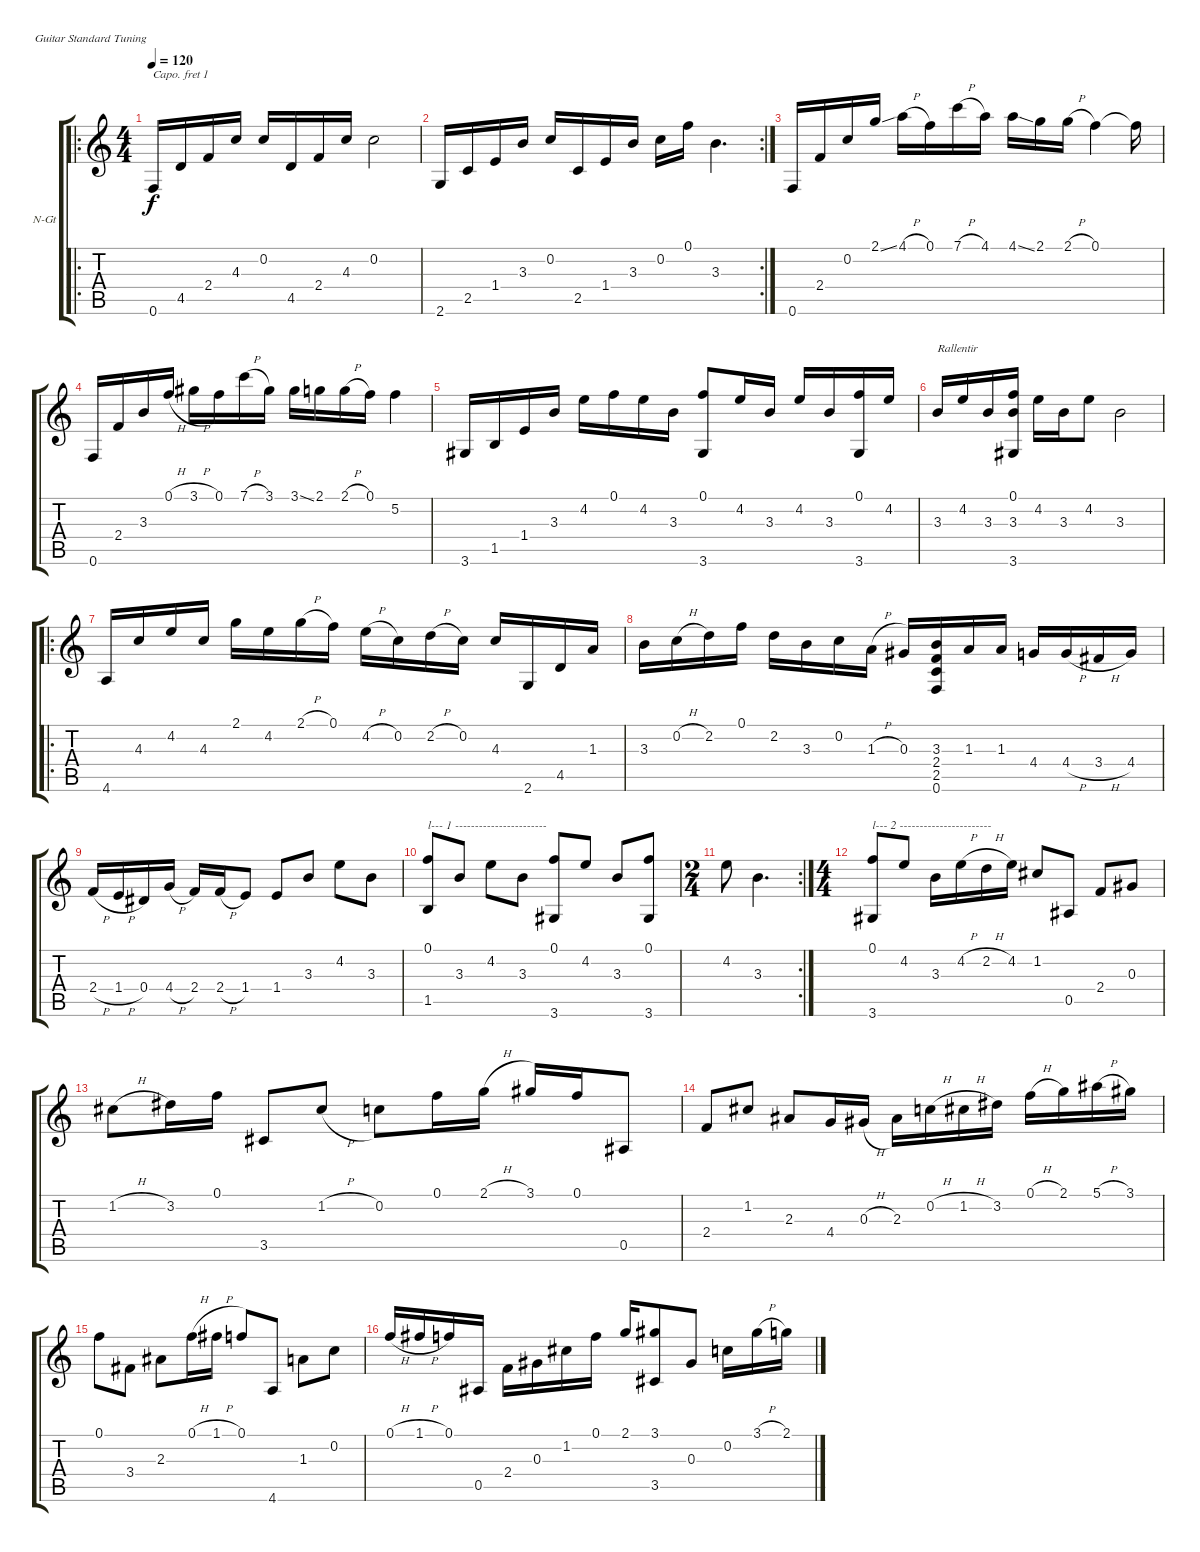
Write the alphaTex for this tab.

\bracketExtendMode groupsimilarinstruments
\firstSystemTrackNameOrientation horizontal
\otherSystemsTrackNameOrientation horizontal
\track ("" "N-Gt") {instrument acousticguitarnylon}
\staff {score tabs}
\capo 1
\tuning (E4 B3 G3 D3 A2 E2)
\ro
\ts (4 4)
\tempo 120
\clef g2
\ks c
0.6.16{dy f instrument acousticguitarnylon} 4.5.16 2.4.16 4.3.16 0.2.16 4.5.16 2.4.16 4.3.16 0.2.2 |
\rc 2
2.6.16 2.5.16 1.4.16 3.3.16 0.2.16 2.5.16 1.4.16 3.3.16 0.2.16 0.1.16 3.3.4{d} |
0.6.16 2.4.16 0.2.16 2.1{ss}.16 4.1{h}.16 0.1.16 7.1{h}.16 4.1.16 4.1{ss}.16 2.1.16 2.1{h}.16 0.1.4 0.1{t}.16 |
0.6.16 2.4.16 3.3.16 0.1{h}.16 3.1{h}.16 0.1.16 7.1{h}.16 3.1.16 3.1{ss}.16 2.1.16 2.1{h}.16 0.1.16 5.2.4 |
3.6.16 1.5.16 1.4.16 3.3.16 4.2.16 0.1.16 4.2.16 3.3.16 (0.1 3.6).8 4.2.16 3.3.16 4.2.16 3.3.16 (0.1 3.6).16 4.2.16 |
3.3.16{txt "Rallentir"} 4.2.16 3.3.16 (0.1 3.3 3.6).16 4.2.16 3.3.16 4.2.8 3.3.2 |
\ro
4.6.16 4.3.16 4.2.16 4.3.16 2.1.16 4.2.16 2.1{h}.16 0.1.16 4.2{h}.16 0.2.16 2.2{h}.16 0.2.16 4.3.16 2.6.16 4.5.16 1.3.16 |
3.3.16 0.2{h}.16 2.2.16 0.1.16 2.2.16 3.3.16 0.2.16 1.3{h}.16 0.3.16 (3.3 2.4 2.5 0.6).16 1.3.16 1.3.16 4.4.16 4.4{h}.16 3.4{h}.16 4.4.16 |
2.4{h}.16 1.4{h}.16 0.4.16 4.4{h}.16 2.4.16 2.4{h}.16 1.4.8 1.4.8 3.3.8 4.2.8 3.3.8 |
(0.1 1.5).8{txt "l--- 1 -----------------------"} 3.3.8 4.2.8 3.3.8 (0.1 3.6).8 4.2.8 3.3.8 (0.1 3.6).8 |
\rc 2
\ts (2 4)
4.2.8 3.3.4{d} |
\ts (4 4)
(0.1 3.6).8{txt "l--- 2 -----------------------"} 4.2.8 3.3.16 4.2{h}.16 2.2{h}.16 4.2.16 1.2.8 0.5.8 2.4.8 0.3.8 |
1.2{h}.8 3.2.16 0.1.16 3.5.8 1.2{h}.8 0.2.8 0.1.16 2.1{h}.16 3.1.16 0.1.16 0.5.8 |
2.4.8 1.2.8 2.3.8 4.4.16 0.3{h}.16 2.3.16 0.2{h}.16 1.2{h}.16 3.2.16 0.1{h}.16 2.1.16 5.1{h}.16 3.1.16 |
0.1.8 3.4.8 2.3.8 0.1{h}.16 1.1{h}.16 0.1.8 4.6.8 1.3.8 0.2.8 |
0.1{h}.16 1.1{h}.16 0.1.16 0.5.16 2.4.16 0.3.16 1.2.16 0.1.16 2.1.16 (3.1 3.5).8 0.3.8 0.2.16 3.1{h}.16 2.1.16
